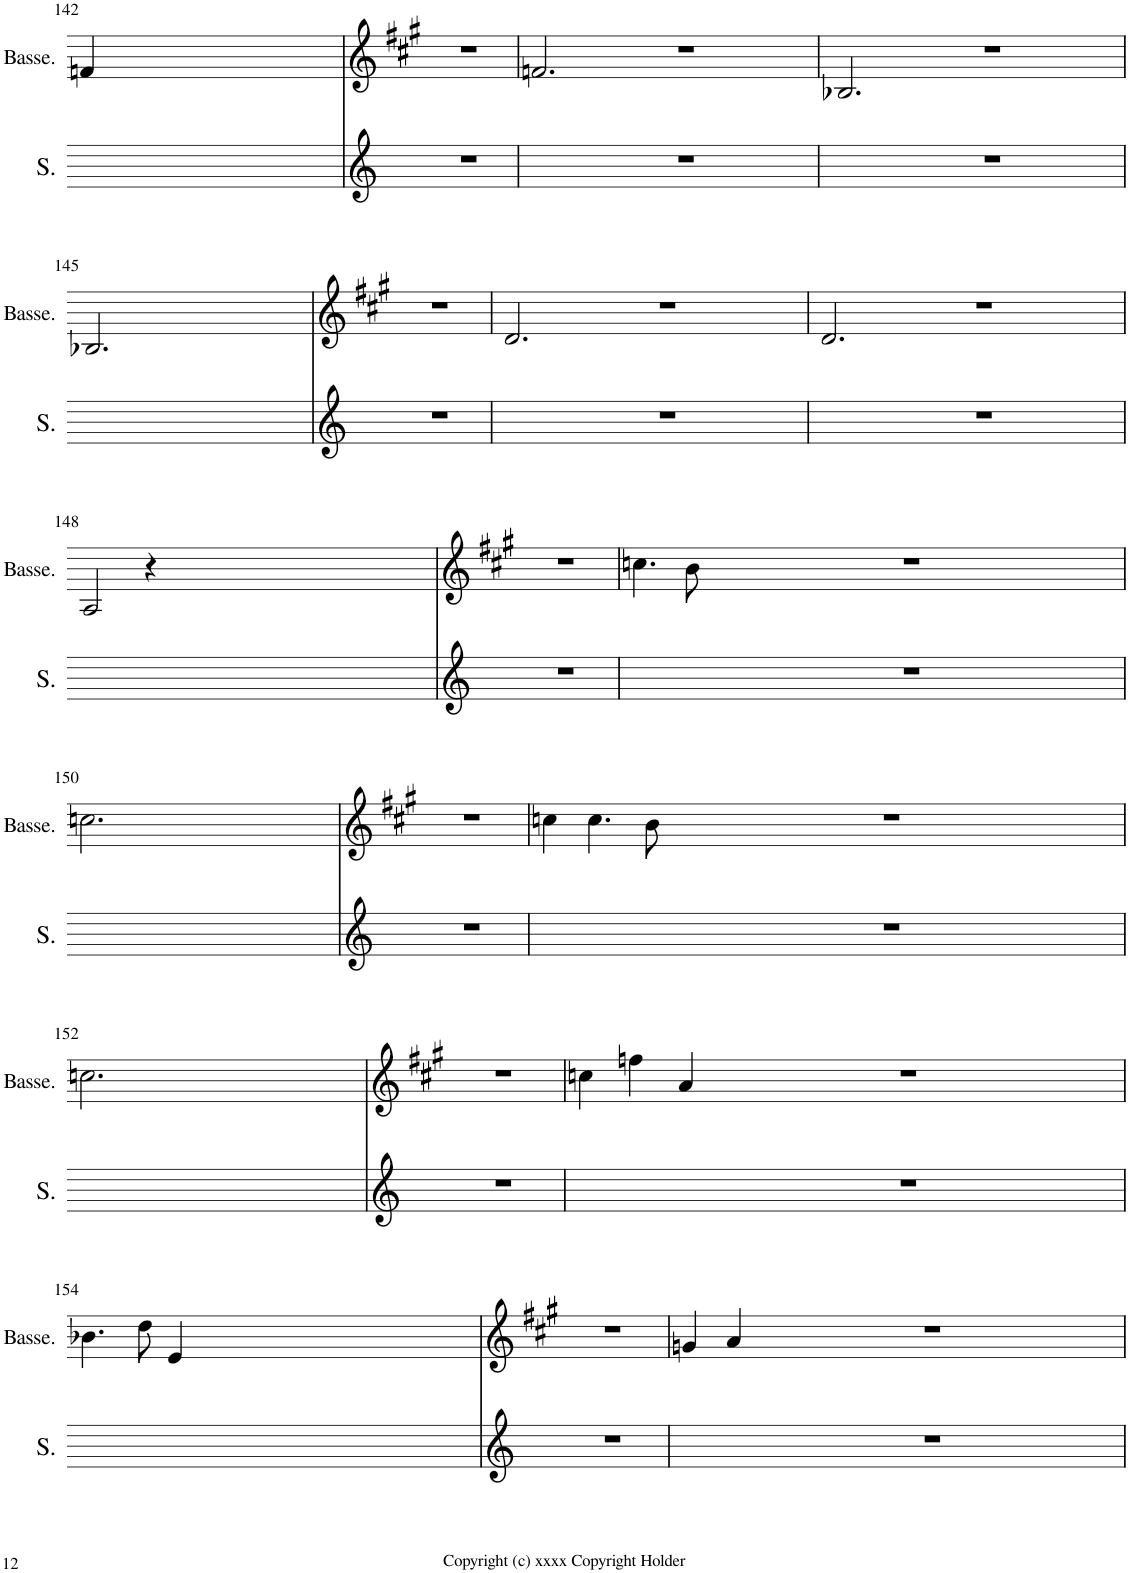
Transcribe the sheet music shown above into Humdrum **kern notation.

**kern	**kern
*part2	*part1
*staff2	*staff1
*I"Soprano	*I"Basse
*I'S.	*I'Basse.
!!LO:PB:g=z
*clefG2	*clefG2
*	*Trd1c2
*k[]	*k[f#c#g#]
*M3/4	*M3/4
=142	=142
2.r	4fn/
.	1.ryy
1..ryy	.
.	2.r
=143	=143
2.r	2.fn/
0ryy	1.ryy
.	2.r
4ryy	.
=144	=144
2.r	2.B-X/
0ryy	1.ryy
.	2.r
4ryy	.
!!LO:LB:g=z
=145	=145
2.r	2.B-X/
0ryy	1.ryy
.	2.r
4ryy	.
=146	=146
2.r	2.d/
0ryy	1.ryy
.	2.r
4ryy	.
=147	=147
2.r	2.d/
0ryy	1.ryy
.	2.r
4ryy	.
!!LO:LB:g=z
=148	=148
2.r	2A/
.	4r
0ryy	1.ryy
.	2.r
4ryy	.
=149	=149
2.r	4.ccn\
.	8b\
.	1.ryy
0ryy	.
.	2.r
!!LO:LB:g=z
=150	=150
2.r	2.ccn\
0ryy	1.ryy
.	2.r
4ryy	.
=151	=151
2.r	4ccn\
.	4.cc\
.	8b\
0ryy	1.ryy
.	2.r
4ryy	.
!!LO:LB:g=z
=152	=152
2.r	2.ccn\
0ryy	1.ryy
.	2.r
4ryy	.
=153	=153
2.r	4ccn\
.	4ffn\
.	4a/
0ryy	1.ryy
.	2.r
4ryy	.
!!LO:LB:g=z
=154	=154
2.r	4.b-X\
.	8dd\
.	4e/
0ryy	1.ryy
.	2.r
4ryy	.
=155	=155
2.r	4gn/
.	4a/
.	1.ryy
0ryy	.
.	2.r
=	=
*-	*-
